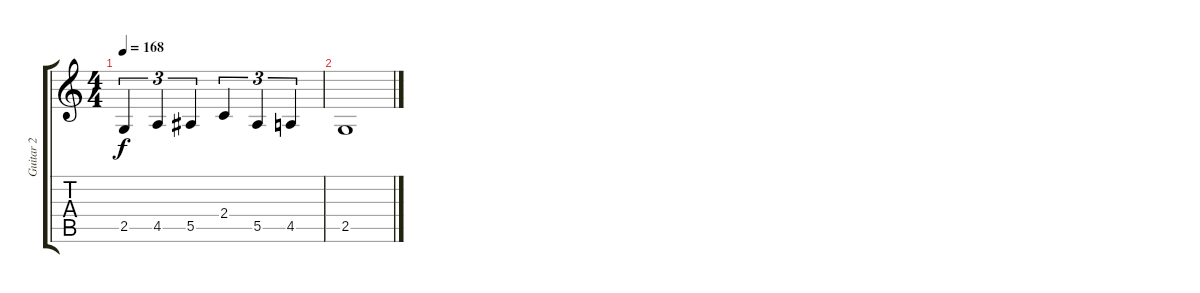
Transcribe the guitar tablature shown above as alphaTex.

\track ("Guitar 2" "Guitar 2") {instrument distortionguitar}
\staff {score tabs}
\tuning (C4 G3 Eb3 Bb2 F2 C2) {hide}
\ts (4 4)
\tempo 168
\clef g2
\ks c
2.5.4{tu (3 2) dy f} 4.5.4{tu (3 2)} 5.5.4{tu (3 2)} 2.4.4{tu (3 2)} 5.5.4{tu (3 2)} 4.5.4{tu (3 2)} |
2.5.1
